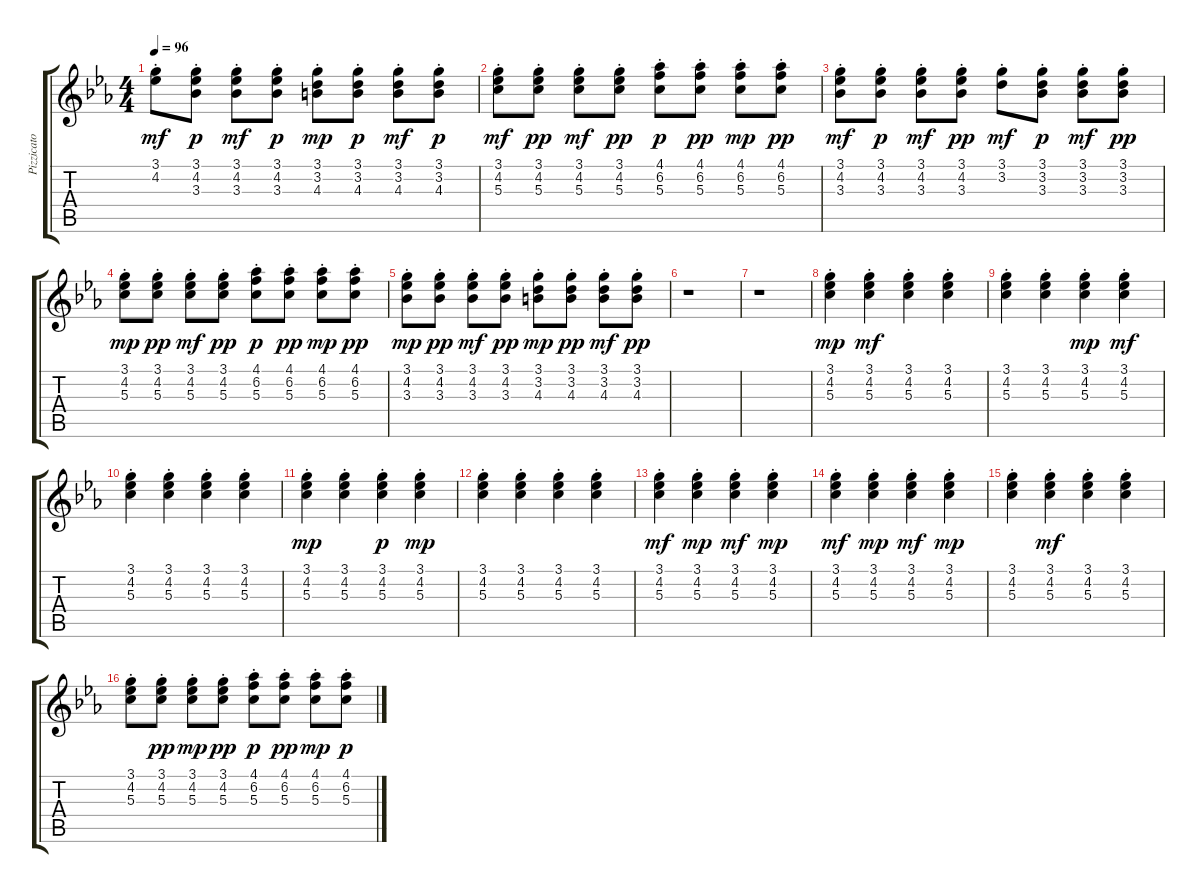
\track ("Pizzicato" "Pizzicato") {instrument acousticguitarnylon}
\staff {score tabs}
\tuning (E4 B3 G3 D3 A2 E2) {hide}
\ts (4 4)
\tempo 96
\clef g2
\ks eb
(3.1{st} 4.2{st}).8{dy mf} (3.1{st} 4.2{st} 3.3{st}).8{dy p} (3.1{st} 4.2{st} 3.3{st}).8{dy mf} (3.1{st} 4.2{st} 3.3{st}).8{dy p} (3.1{st} 3.2{st} 4.3{st}).8{dy mp} (3.1{st} 3.2{st} 4.3{st}).8{dy p} (3.1{st} 3.2{st} 4.3{st}).8{dy mf} (3.1{st} 3.2{st} 4.3{st}).8{dy p} |
(3.1{st} 4.2{st} 5.3{st}).8{dy mf} (3.1{st} 4.2{st} 5.3{st}).8{dy pp} (3.1{st} 4.2{st} 5.3{st}).8{dy mf} (3.1{st} 4.2{st} 5.3{st}).8{dy pp} (4.1{st} 6.2{st} 5.3{st}).8{dy p} (4.1{st} 6.2{st} 5.3{st}).8{dy pp} (4.1{st} 6.2{st} 5.3{st}).8{dy mp} (4.1{st} 6.2{st} 5.3{st}).8{dy pp} |
(3.1{st} 4.2{st} 3.3{st}).8{dy mf} (3.1{st} 4.2{st} 3.3{st}).8{dy p} (3.1{st} 4.2{st} 3.3{st}).8{dy mf} (3.1{st} 4.2{st} 3.3{st}).8{dy pp} (3.1{st} 3.2{st}).8{dy mf} (3.1{st} 3.2{st} 3.3{st}).8{dy p} (3.1{st} 3.2{st} 3.3{st}).8{dy mf} (3.1{st} 3.2{st} 3.3{st}).8{dy pp} |
(3.1{st} 4.2{st} 5.3{st}).8{dy mp} (3.1{st} 4.2{st} 5.3{st}).8{dy pp} (3.1{st} 4.2{st} 5.3{st}).8{dy mf} (3.1{st} 4.2{st} 5.3{st}).8{dy pp} (4.1{st} 6.2{st} 5.3{st}).8{dy p} (4.1{st} 6.2{st} 5.3{st}).8{dy pp} (4.1{st} 6.2{st} 5.3{st}).8{dy mp} (4.1{st} 6.2{st} 5.3{st}).8{dy pp} |
(3.1{st} 4.2{st} 3.3{st}).8{dy mp} (3.1{st} 4.2{st} 3.3{st}).8{dy pp} (3.1{st} 4.2{st} 3.3{st}).8{dy mf} (3.1{st} 4.2{st} 3.3{st}).8{dy pp} (3.1{st} 3.2{st} 4.3{st}).8{dy mp} (3.1{st} 3.2{st} 4.3{st}).8{dy pp} (3.1{st} 3.2{st} 4.3{st}).8{dy mf} (3.1{st} 3.2{st} 4.3{st}).8{dy pp} |
r.1 |
r.1 |
(3.1{st} 4.2{st} 5.3{st}).4{dy mp} (3.1{st} 4.2{st} 5.3{st}).4{dy mf} (3.1{st} 4.2{st} 5.3{st}).4 (3.1{st} 4.2{st} 5.3{st}).4 |
(3.1{st} 4.2{st} 5.3{st}).4 (3.1{st} 4.2{st} 5.3{st}).4 (3.1{st} 4.2{st} 5.3{st}).4{dy mp} (3.1{st} 4.2{st} 5.3{st}).4{dy mf} |
(3.1{st} 4.2{st} 5.3{st}).4 (3.1{st} 4.2{st} 5.3{st}).4 (3.1{st} 4.2{st} 5.3{st}).4 (3.1{st} 4.2{st} 5.3{st}).4 |
(3.1{st} 4.2{st} 5.3{st}).4{dy mp} (3.1{st} 4.2{st} 5.3{st}).4 (3.1{st} 4.2{st} 5.3{st}).4{dy p} (3.1{st} 4.2{st} 5.3{st}).4{dy mp} |
(3.1{st} 4.2{st} 5.3{st}).4 (3.1{st} 4.2{st} 5.3{st}).4 (3.1{st} 4.2{st} 5.3{st}).4 (3.1{st} 4.2{st} 5.3{st}).4 |
(3.1{st} 4.2{st} 5.3{st}).4{dy mf} (3.1{st} 4.2{st} 5.3{st}).4{dy mp} (3.1{st} 4.2{st} 5.3{st}).4{dy mf} (3.1{st} 4.2{st} 5.3{st}).4{dy mp} |
(3.1{st} 4.2{st} 5.3{st}).4{dy mf} (3.1{st} 4.2{st} 5.3{st}).4{dy mp} (3.1{st} 4.2{st} 5.3{st}).4{dy mf} (3.1{st} 4.2{st} 5.3{st}).4{dy mp} |
(3.1{st} 4.2{st} 5.3{st}).4 (3.1{st} 4.2{st} 5.3{st}).4{dy mf} (3.1{st} 4.2{st} 5.3{st}).4 (3.1{st} 4.2{st} 5.3{st}).4 |
(3.1{st} 4.2{st} 5.3{st}).8 (3.1{st} 4.2{st} 5.3{st}).8{dy pp} (3.1{st} 4.2{st} 5.3{st}).8{dy mp} (3.1{st} 4.2{st} 5.3{st}).8{dy pp} (4.1{st} 6.2{st} 5.3{st}).8{dy p} (4.1{st} 6.2{st} 5.3{st}).8{dy pp} (4.1{st} 6.2{st} 5.3{st}).8{dy mp} (4.1{st} 6.2{st} 5.3{st}).8{dy p}
